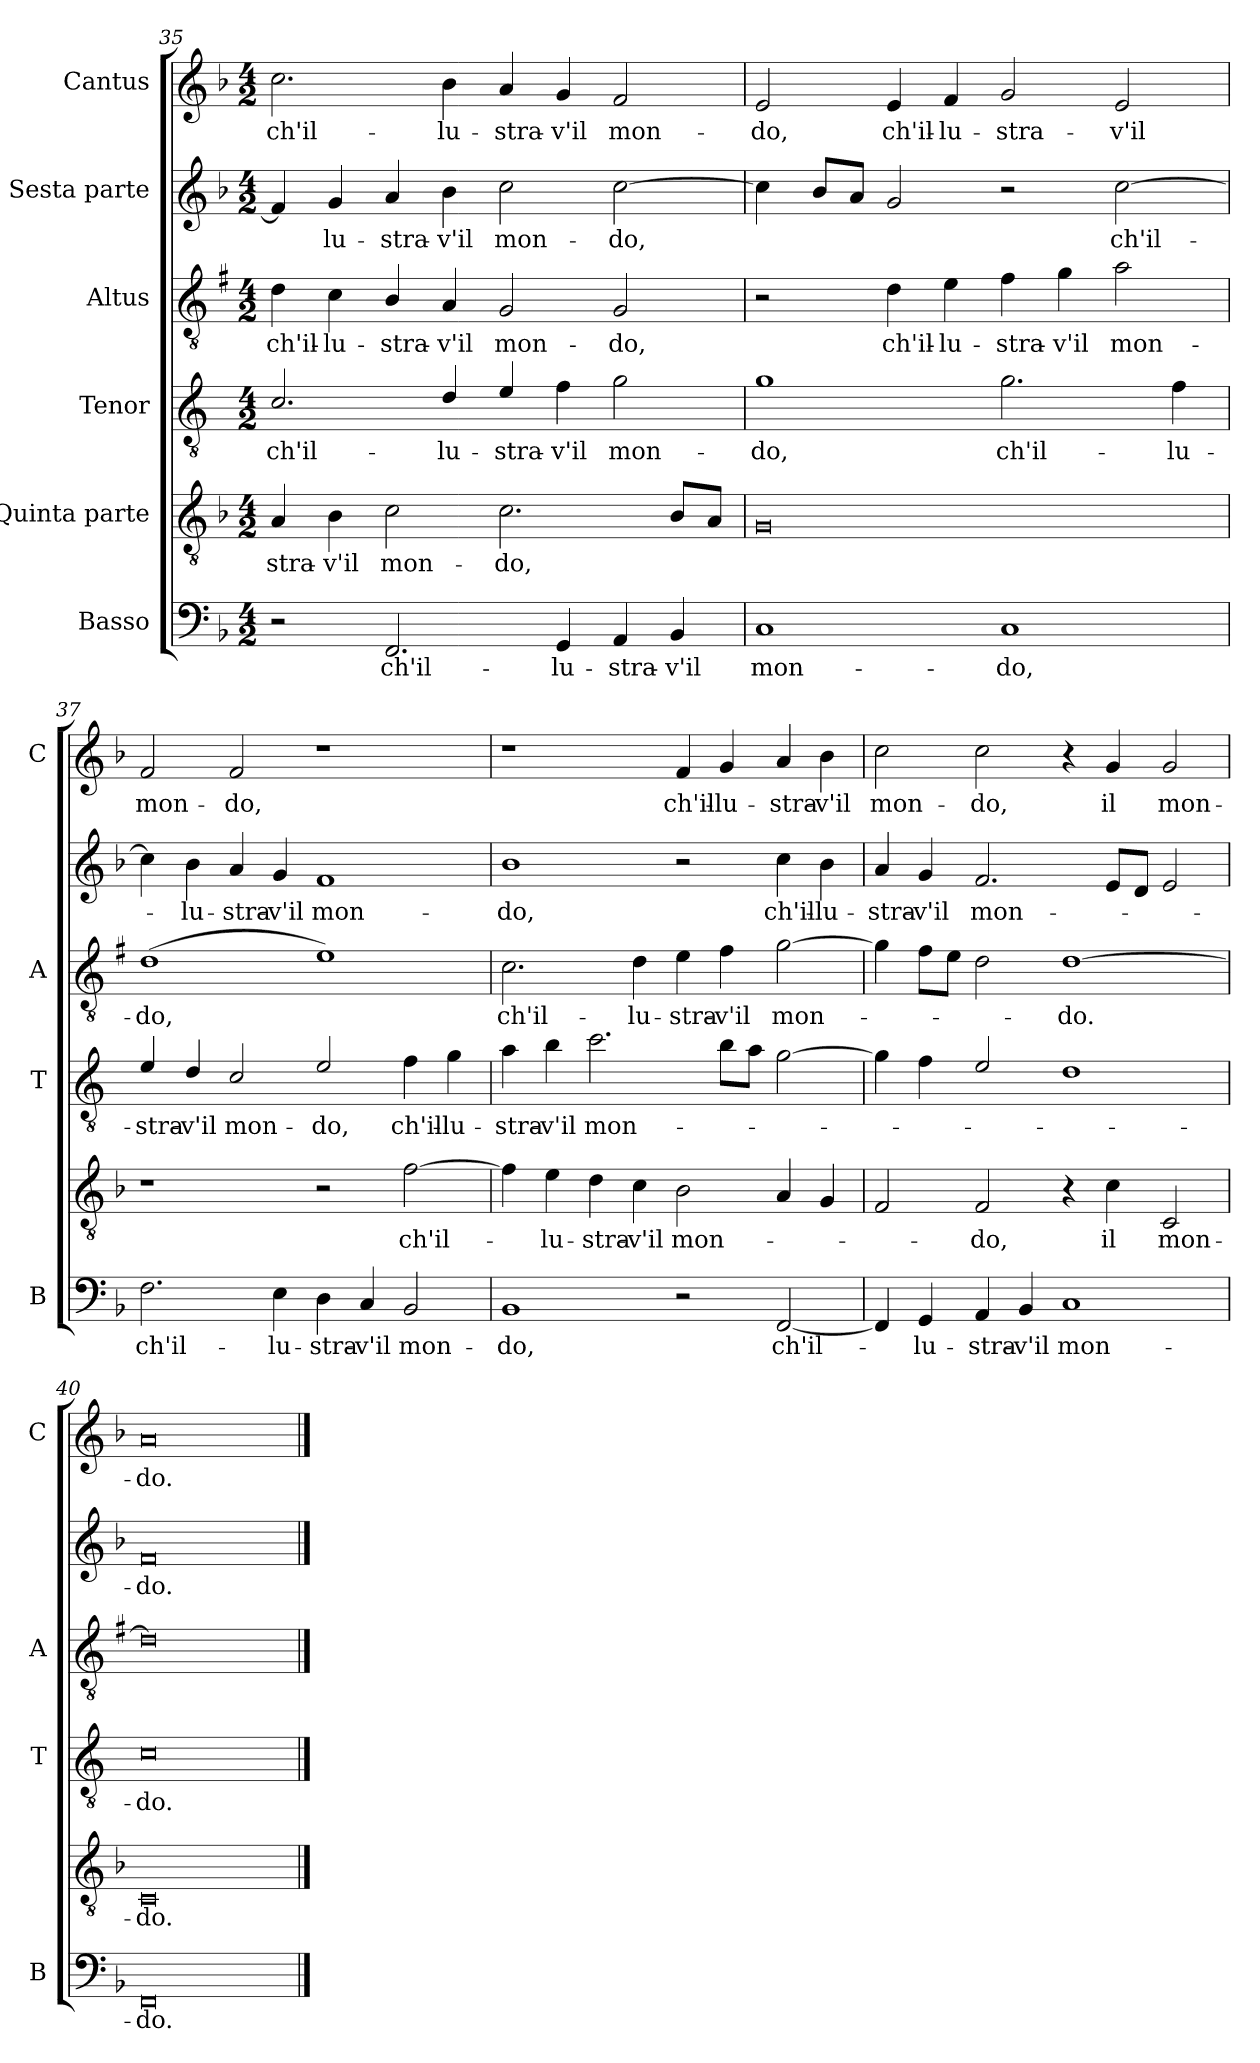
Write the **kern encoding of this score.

**kern	**text	**kern	**text	**kern	**text	**kern	**text	**kern	**text	**kern	**text
*part6	*part6	*part5	*part5	*part4	*part4	*part3	*part3	*part2	*part2	*part1	*part1
*staff6	*staff6	*staff5	*staff5	*staff4	*staff4	*staff3	*staff3	*staff2	*staff2	*staff1	*staff1
*I"Basso	*	*I"Quinta parte	*	*I"Tenor	*	*I"Altus	*	*I"Sesta parte	*	*I"Cantus	*
*I'B	*	*	*	*I'T	*	*I'A	*	*	*	*I'C	*
*clefF4	*	*clefGv2	*	*clefGv2	*	*clefGv2	*	*clefG2	*	*clefG2	*
*	*	*	*	*ITrd4c7	*	*ITrd1c2	*	*	*	*	*
*k[b-]	*	*k[b-]	*	*k[b-]	*	*k[b-]	*	*k[b-]	*	*k[b-]	*
*F:	*	*F:	*	*F:	*	*F:	*	*F:	*	*F:	*
*M4/2	*	*M4/2	*	*M4/2	*	*M4/2	*	*M4/2	*	*M4/2	*
=35	=35	=35	=35	=35	=35	=35	=35	=35	=35	=35	=35
!	!	!	!LO:LY:b	!	!LO:LY:b	!	!LO:LY:b	!	!	!	!LO:LY:b
2r	.	4A/	-stra-	2.F/	ch'il-	4c\	ch'il-	4f/]	.	2.cc\	ch'il-
!	!	!	!LO:LY:b	!	!	!	!LO:LY:b	!	!LO:LY:b	!	!
.	.	4B-\	-v'il	.	.	4B-\	-lu-	4g/	-lu-	.	.
!	!LO:LY:b	!	!LO:LY:b	!	!	!	!LO:LY:b	!	!LO:LY:b	!	!
2.FF/	ch'il-	2c\	mon-	.	.	4A/	-stra-	4a/	-stra-	.	.
!	!	!	!	!	!LO:LY:b	!	!LO:LY:b	!	!LO:LY:b	!	!LO:LY:b
.	.	.	.	4G/	-lu-	4G/	-v'il	4b-\	-v'il	4b-\	-lu-
!	!	!	!LO:LY:b	!	!LO:LY:b	!	!LO:LY:b	!	!LO:LY:b	!	!LO:LY:b
.	.	2.c\	-do,	4A/	-stra-	2F/	mon-	2cc\	mon-	4a/	-stra-
!	!LO:LY:b	!	!	!	!LO:LY:b	!	!	!	!	!	!LO:LY:b
4GG/	-lu-	.	.	4B-\	-v'il	.	.	.	.	4g/	-v'il
!	!LO:LY:b	!	!	!	!LO:LY:b	!	!LO:LY:b	!	!LO:LY:b	!	!LO:LY:b
4AA/	-stra-	.	.	2c\	mon-	2F/	-do,	[2cc\	-do,	2f/	mon-
!	!LO:LY:b	!	!	!	!	!	!	!	!	!	!
4BB-/	-v'il	8B-/L	.	.	.	.	.	.	.	.	.
.	.	8A/J	.	.	.	.	.	.	.	.	.
!!LO:LB:g=z
=36	=36	=36	=36	=36	=36	=36	=36	=36	=36	=36	=36
!	!LO:LY:b	!	!	!	!LO:LY:b	!	!	!	!	!	!LO:LY:b
1C	mon-	0G	.	1c	-do,	2r	.	4cc\]	.	2e/	-do,
.	.	.	.	.	.	.	.	8b-/L	.	.	.
.	.	.	.	.	.	.	.	8a/J	.	.	.
!	!	!	!	!	!	!	!LO:LY:b	!	!	!	!LO:LY:b
.	.	.	.	.	.	4c\	ch'il-	2g/	.	4e/	ch'il-
!	!	!	!	!	!	!	!LO:LY:b	!	!	!	!LO:LY:b
.	.	.	.	.	.	4d\	-lu-	.	.	4f/	-lu-
!	!LO:LY:b	!	!	!	!LO:LY:b	!	!LO:LY:b	!	!	!	!LO:LY:b
1C	-do,	.	.	2.c\	ch'il-	4e\	-stra-	2r	.	2g/	-stra-
!	!	!	!	!	!	!	!LO:LY:b	!	!	!	!
.	.	.	.	.	.	4f\	-v'il	.	.	.	.
!	!	!	!	!	!	!	!LO:LY:b	!	!LO:LY:b	!	!LO:LY:b
.	.	.	.	.	.	2g\	mon-	[2cc\	ch'il-	2e/	-v'il
!	!	!	!	!	!LO:LY:b	!	!	!	!	!	!
.	.	.	.	4B-\	-lu-	.	.	.	.	.	.
=37	=37	=37	=37	=37	=37	=37	=37	=37	=37	=37	=37
!	!LO:LY:b	!	!	!	!LO:LY:b	!	!LO:LY:b	!	!	!	!LO:LY:b
2.F\	ch'il-	1r	.	4A/	-stra-	(>1c	-do,	4cc\]	.	2f/	mon-
!	!	!	!	!	!LO:LY:b	!	!	!	!LO:LY:b	!	!
.	.	.	.	4G/	-v'il	.	.	4b-\	-lu-	.	.
!	!	!	!	!	!LO:LY:b	!	!	!	!LO:LY:b	!	!LO:LY:b
.	.	.	.	2F/	mon-	.	.	4a/	-stra-	2f/	-do,
!	!LO:LY:b	!	!	!	!	!	!	!	!LO:LY:b	!	!
4E\	-lu-	.	.	.	.	.	.	4g/	-v'il	.	.
!	!LO:LY:b	!	!	!	!LO:LY:b	!	!	!	!LO:LY:b	!	!
4D\	-stra-	2r	.	2A/	-do,	1d)	.	1f	mon-	1r	.
!	!LO:LY:b	!	!	!	!	!	!	!	!	!	!
4C/	-v'il	.	.	.	.	.	.	.	.	.	.
!	!LO:LY:b	!	!LO:LY:b	!	!LO:LY:b	!	!	!	!	!	!
2BB-/	mon-	[2f\	ch'il-	4B-\	ch'il-	.	.	.	.	.	.
!	!	!	!	!	!LO:LY:b	!	!	!	!	!	!
.	.	.	.	4c\	-lu-	.	.	.	.	.	.
=38	=38	=38	=38	=38	=38	=38	=38	=38	=38	=38	=38
!	!LO:LY:b	!	!	!	!LO:LY:b	!	!LO:LY:b	!	!LO:LY:b	!	!
1BB-	-do,	4f\]	.	4d\	-stra-	2.B-\	ch'il-	1b-	-do,	1r	.
!	!	!	!LO:LY:b	!	!LO:LY:b	!	!	!	!	!	!
.	.	4e\	-lu-	4e\	-v'il	.	.	.	.	.	.
!	!	!	!LO:LY:b	!	!LO:LY:b	!	!	!	!	!	!
.	.	4d\	-stra-	2.f\	mon-	.	.	.	.	.	.
!	!	!	!LO:LY:b	!	!	!	!LO:LY:b	!	!	!	!
.	.	4c\	-v'il	.	.	4c\	-lu-	.	.	.	.
!	!	!	!LO:LY:b	!	!	!	!LO:LY:b	!	!	!	!LO:LY:b
2r	.	2B-\	mon-	.	.	4d\	-stra-	2r	.	4f/	ch'il-
!	!	!	!	!	!	!	!LO:LY:b	!	!	!	!LO:LY:b
.	.	.	.	8e\L	.	4e\	-v'il	.	.	4g/	-lu-
.	.	.	.	8d\J	.	.	.	.	.	.	.
!	!LO:LY:b	!	!	!	!	!	!LO:LY:b	!	!LO:LY:b	!	!LO:LY:b
[2FF/	ch'il-	4A/	.	[2c\	.	[2f\	mon-	4cc\	ch'il-	4a/	-stra-
!	!	!	!	!	!	!	!	!	!LO:LY:b	!	!LO:LY:b
.	.	4G/	.	.	.	.	.	4b-\	-lu-	4b-\	-v'il
=39	=39	=39	=39	=39	=39	=39	=39	=39	=39	=39	=39
!	!	!	!	!	!	!	!	!	!LO:LY:b	!	!LO:LY:b
4FF/]	.	2F/	.	4c\]	.	4f\]	.	4a/	-stra-	2cc\	mon-
!	!LO:LY:b	!	!	!	!	!	!	!	!LO:LY:b	!	!
4GG/	-lu-	.	.	4B-\	.	8e\L	.	4g/	-v'il	.	.
.	.	.	.	.	.	8d\J	.	.	.	.	.
!	!LO:LY:b	!	!LO:LY:b	!	!	!	!	!	!LO:LY:b	!	!LO:LY:b
4AA/	-stra-	2F/	-do,	2A/	.	2c\	.	2.f/	mon-	2cc\	-do,
!	!LO:LY:b	!	!	!	!	!	!	!	!	!	!
4BB-/	-v'il	.	.	.	.	.	.	.	.	.	.
!	!LO:LY:b	!	!	!	!	!	!LO:LY:b	!	!	!	!
1C	mon-	4r	.	1G	.	[1c	-do.	.	.	4r	.
!	!	!	!LO:LY:b	!	!	!	!	!	!	!	!LO:LY:b
.	.	4c\	il	.	.	.	.	8e/L	.	4g/	il
.	.	.	.	.	.	.	.	8d/J	.	.	.
!	!	!	!LO:LY:b	!	!	!	!	!	!	!	!LO:LY:b
.	.	2C/	mon-	.	.	.	.	2e/	.	2g/	mon-
=40	=40	=40	=40	=40	=40	=40	=40	=40	=40	=40	=40
!	!LO:LY:b	!	!LO:LY:b	!	!LO:LY:b	!	!	!	!LO:LY:b	!	!LO:LY:b
0FF	-do.	0C	-do.	0F	-do.	0c]	.	0f	-do.	0a	-do.
==	==	==	==	==	==	==	==	==	==	==	==
*-	*-	*-	*-	*-	*-	*-	*-	*-	*-	*-	*-
